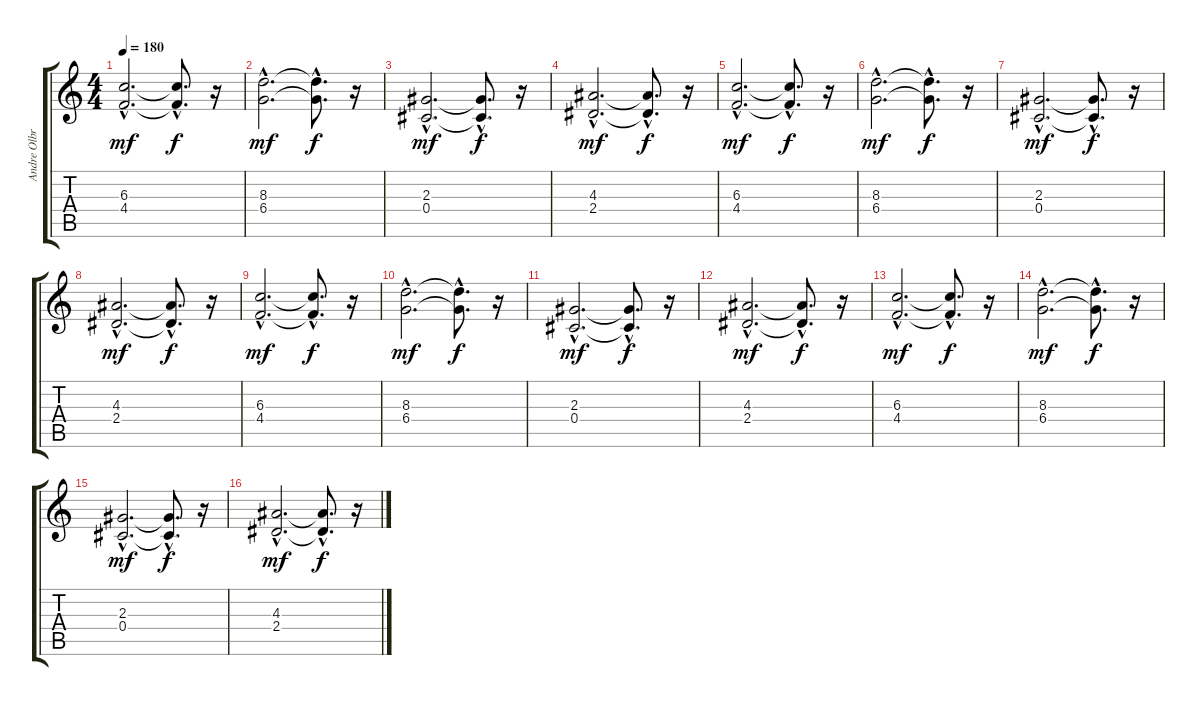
\track ("Andre Olbrich" "Andre Olbr") {instrument distortionguitar}
\staff {score tabs}
\tuning (Eb4 Bb3 Gb3 Db3 Ab2 Eb2) {hide}
\ts (4 4)
\tempo 180
\clef g2
\ks c
(6.3{hac} 4.4{hac}).2{d dy mf} (6.3{hac t} 4.4{hac t}).8{d dy f} r.16 |
(8.3{hac} 6.4{hac}).2{d dy mf} (8.3{hac t} 6.4{hac t}).8{d dy f} r.16 |
(2.3{hac} 0.4{hac}).2{d dy mf} (2.3{hac t} 0.4{hac t}).8{d dy f} r.16 |
(4.3{hac} 2.4{hac}).2{d dy mf} (4.3{hac t} 2.4{hac t}).8{d dy f} r.16 |
(6.3{hac} 4.4{hac}).2{d dy mf} (6.3{hac t} 4.4{hac t}).8{d dy f} r.16 |
(8.3{hac} 6.4{hac}).2{d dy mf} (8.3{hac t} 6.4{hac t}).8{d dy f} r.16 |
(2.3{hac} 0.4{hac}).2{d dy mf} (2.3{hac t} 0.4{hac t}).8{d dy f} r.16 |
(4.3{hac} 2.4{hac}).2{d dy mf} (4.3{hac t} 2.4{hac t}).8{d dy f} r.16 |
(6.3{hac} 4.4{hac}).2{d dy mf} (6.3{hac t} 4.4{hac t}).8{d dy f} r.16 |
(8.3{hac} 6.4{hac}).2{d dy mf} (8.3{hac t} 6.4{hac t}).8{d dy f} r.16 |
(2.3{hac} 0.4{hac}).2{d dy mf} (2.3{hac t} 0.4{hac t}).8{d dy f} r.16 |
(4.3{hac} 2.4{hac}).2{d dy mf} (4.3{hac t} 2.4{hac t}).8{d dy f} r.16 |
(6.3{hac} 4.4{hac}).2{d dy mf} (6.3{hac t} 4.4{hac t}).8{d dy f} r.16 |
(8.3{hac} 6.4{hac}).2{d dy mf} (8.3{hac t} 6.4{hac t}).8{d dy f} r.16 |
(2.3{hac} 0.4{hac}).2{d dy mf} (2.3{hac t} 0.4{hac t}).8{d dy f} r.16 |
(4.3{hac} 2.4{hac}).2{d dy mf} (4.3{hac t} 2.4{hac t}).8{d dy f} r.16
